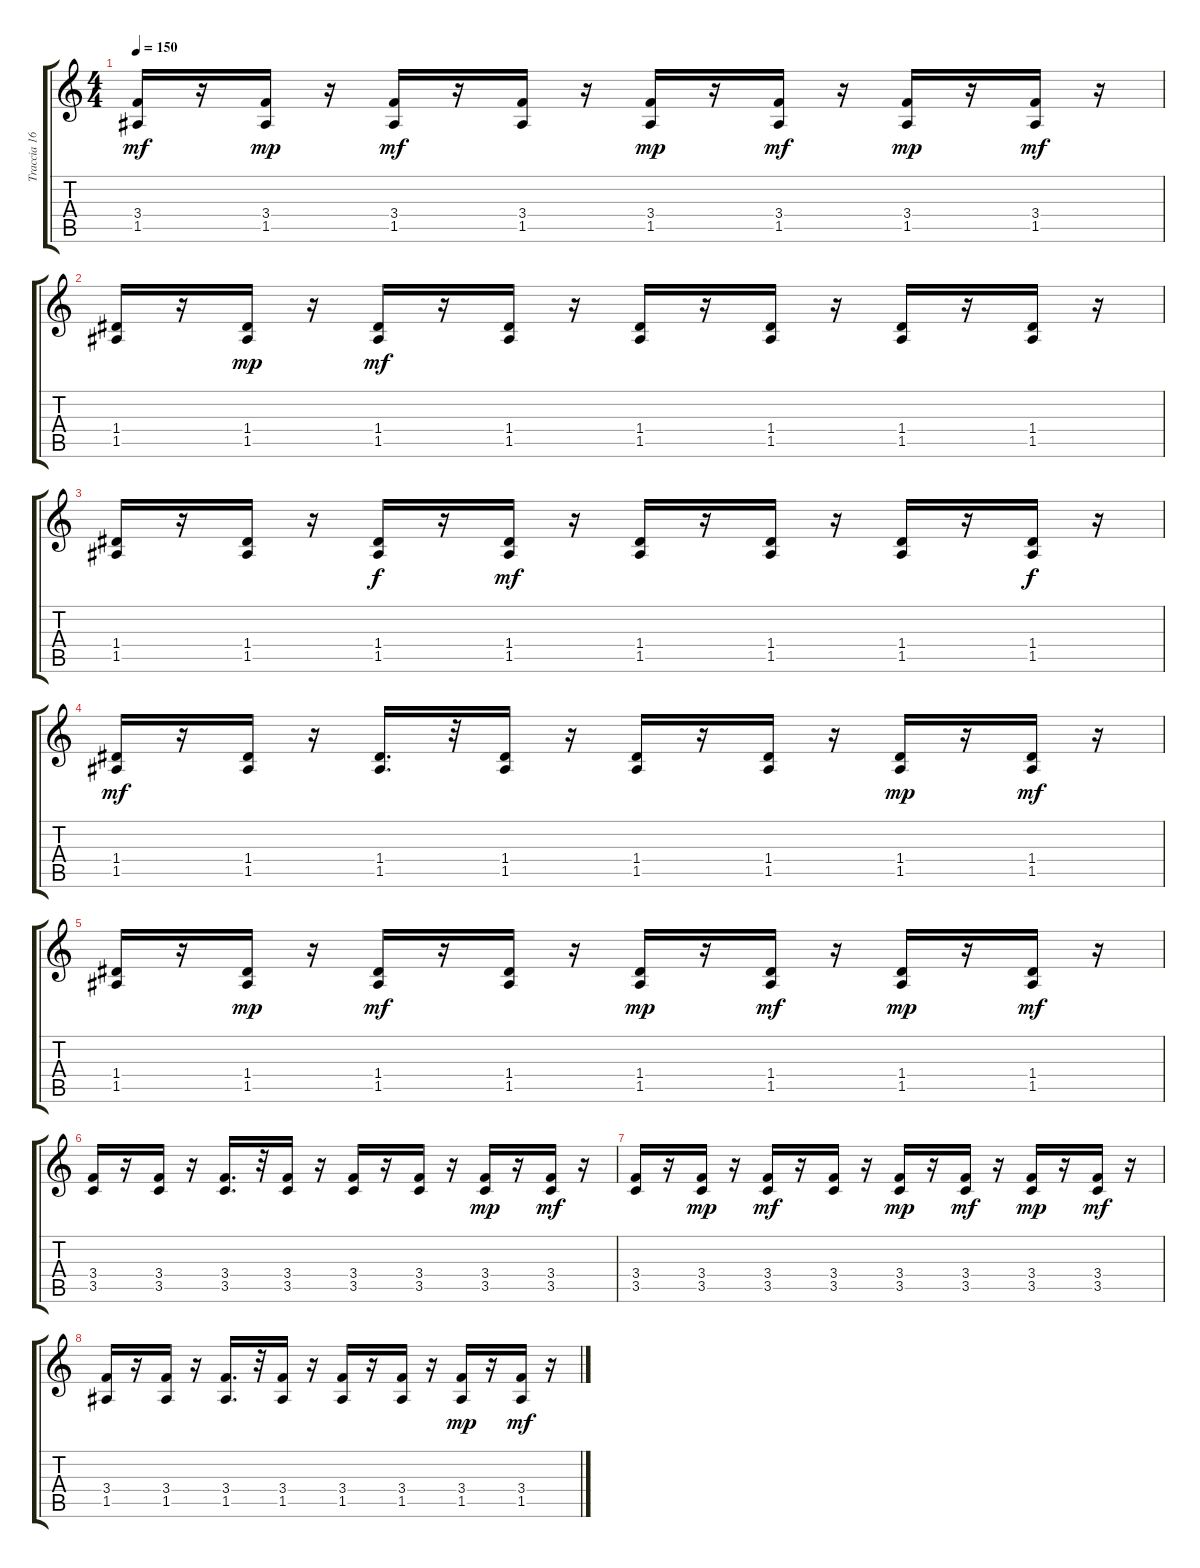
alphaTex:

\track ("Traccia 16" "Traccia 16") {instrument distortionguitar}
\staff {score tabs}
\tuning (E4 B3 G3 D3 A2 E2) {hide}
\ts (4 4)
\tempo 150
\clef g2
\ks c
(3.4 1.5).16{dy mf} r.16 (3.4 1.5).16{dy mp} r.16 (3.4 1.5).16{dy mf} r.16 (3.4 1.5).16 r.16 (3.4 1.5).16{dy mp} r.16 (3.4 1.5).16{dy mf} r.16 (3.4 1.5).16{dy mp} r.16 (3.4 1.5).16{dy mf} r.16 |
(1.4 1.5).16 r.16 (1.4 1.5).16{dy mp} r.16 (1.4 1.5).16{dy mf} r.16 (1.4 1.5).16 r.16 (1.4 1.5).16 r.16 (1.4 1.5).16 r.16 (1.4 1.5).16 r.16 (1.4 1.5).16 r.16 |
(1.4 1.5).16 r.16 (1.4 1.5).16 r.16 (1.4 1.5).16{dy f} r.16 (1.4 1.5).16{dy mf} r.16 (1.4 1.5).16 r.16 (1.4 1.5).16 r.16 (1.4 1.5).16 r.16 (1.4 1.5).16{dy f} r.16 |
(1.4 1.5).16{dy mf} r.16 (1.4 1.5).16 r.16 (1.4 1.5).16{d} r.32 (1.4 1.5).16 r.16 (1.4 1.5).16 r.16 (1.4 1.5).16 r.16 (1.4 1.5).16{dy mp} r.16 (1.4 1.5).16{dy mf} r.16 |
(1.4 1.5).16 r.16 (1.4 1.5).16{dy mp} r.16 (1.4 1.5).16{dy mf} r.16 (1.4 1.5).16 r.16 (1.4 1.5).16{dy mp} r.16 (1.4 1.5).16{dy mf} r.16 (1.4 1.5).16{dy mp} r.16 (1.4 1.5).16{dy mf} r.16 |
(3.4 3.5).16 r.16 (3.4 3.5).16 r.16 (3.4 3.5).16{d} r.32 (3.4 3.5).16 r.16 (3.4 3.5).16 r.16 (3.4 3.5).16 r.16 (3.4 3.5).16{dy mp} r.16 (3.4 3.5).16{dy mf} r.16 |
(3.4 3.5).16 r.16 (3.4 3.5).16{dy mp} r.16 (3.4 3.5).16{dy mf} r.16 (3.4 3.5).16 r.16 (3.4 3.5).16{dy mp} r.16 (3.4 3.5).16{dy mf} r.16 (3.4 3.5).16{dy mp} r.16 (3.4 3.5).16{dy mf} r.16 |
(3.4 1.5).16 r.16 (3.4 1.5).16 r.16 (3.4 1.5).16{d} r.32 (3.4 1.5).16 r.16 (3.4 1.5).16 r.16 (3.4 1.5).16 r.16 (3.4 1.5).16{dy mp} r.16 (3.4 1.5).16{dy mf} r.16
